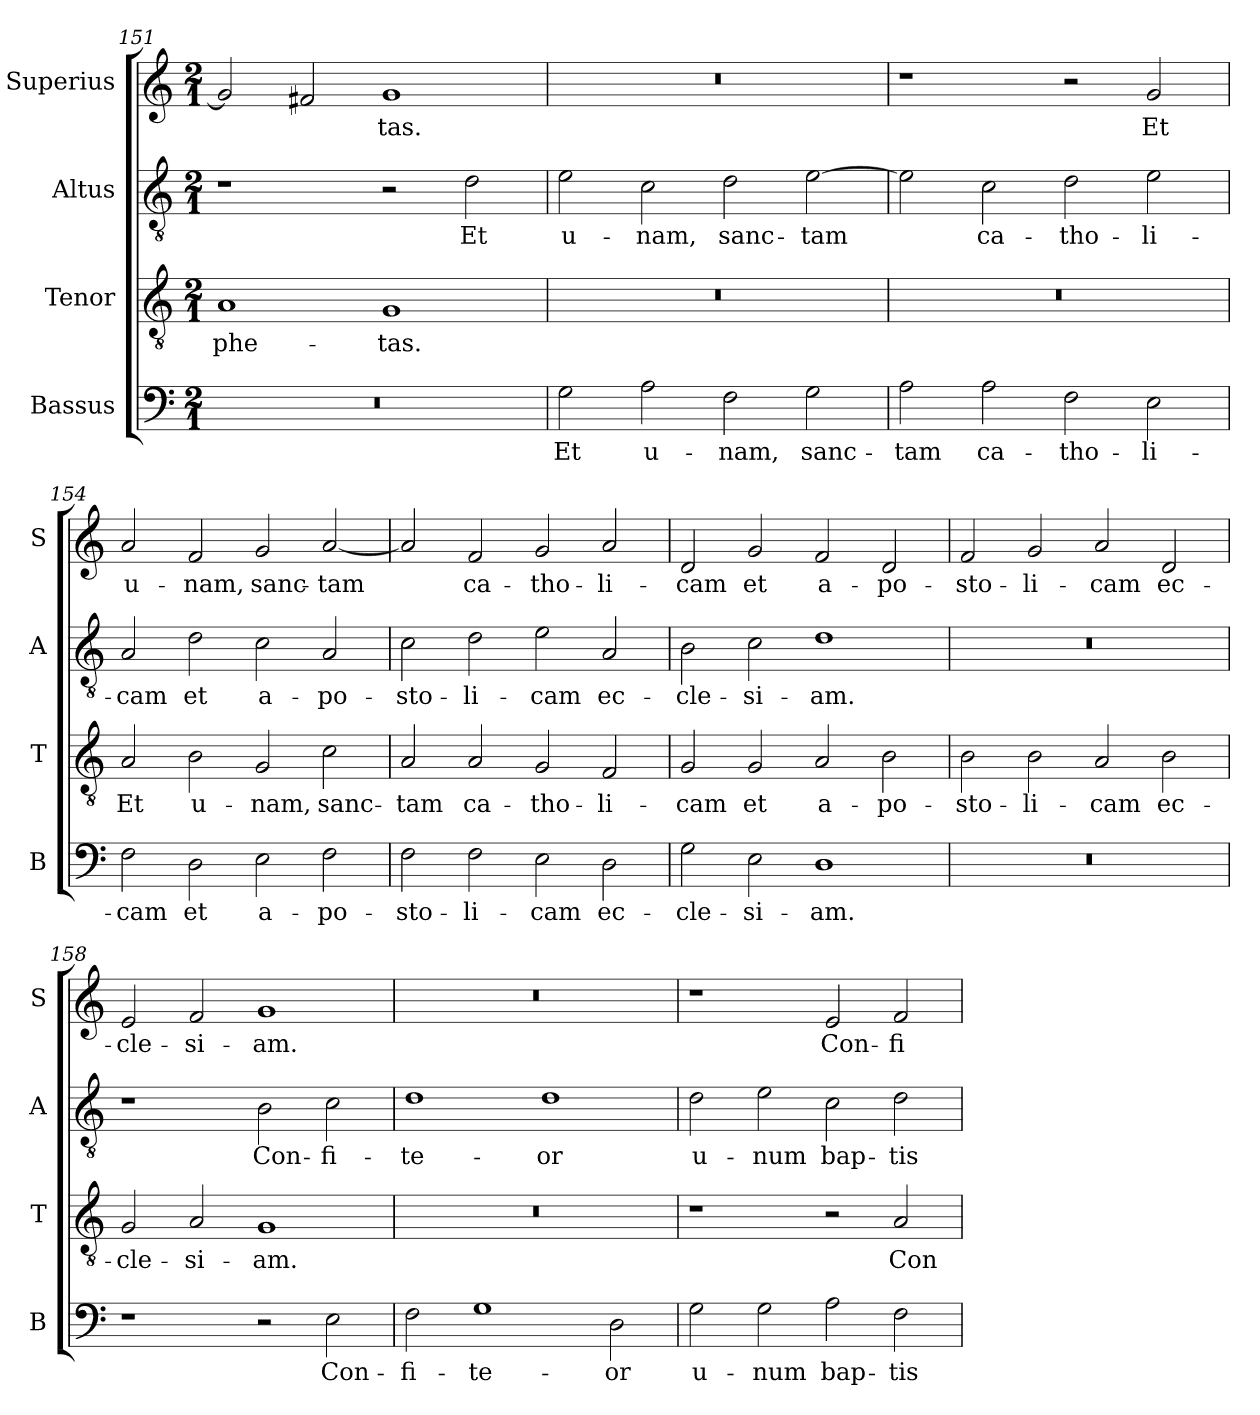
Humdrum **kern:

**kern	**text	**kern	**text	**kern	**text	**kern	**text
*part4	*part4	*part3	*part3	*part2	*part2	*part1	*part1
*staff4	*staff4	*staff3	*staff3	*staff2	*staff2	*staff1	*staff1
*I"Bassus	*	*I"Tenor	*	*I"Altus	*	*I"Superius	*
*I'B	*	*I'T	*	*I'A	*	*I'S	*
*clefF4	*	*clefGv2	*	*clefGv2	*	*clefG2	*
*k[]	*	*k[]	*	*k[]	*	*k[]	*
*M2/1	*	*M2/1	*	*M2/1	*	*M2/1	*
=151	=151	=151	=151	=151	=151	=151	=151
0r	.	1A	-phe-	1r	.	2g/]	.
.	.	.	.	.	.	2f#X/	.
.	.	1G	-tas.	2r	.	1g	-tas.
.	.	.	.	2d\	Et	.	.
=152	=152	=152	=152	=152	=152	=152	=152
2G\	Et	0r	.	2e\	u-	0r	.
2A\	u-	.	.	2c\	-nam,	.	.
2F\	-nam,	.	.	2d\	sanc-	.	.
2G\	sanc-	.	.	[2e\	-tam	.	.
=153	=153	=153	=153	=153	=153	=153	=153
2A\	-tam	0r	.	2e\]	.	1r	.
2A\	ca-	.	.	2c\	ca-	.	.
2F\	-tho-	.	.	2d\	-tho-	2r	.
2E\	-li-	.	.	2e\	-li-	2g/	Et
=154	=154	=154	=154	=154	=154	=154	=154
2F\	-cam	2A/	Et	2A/	-cam	2a/	u-
2D\	et	2B\	u-	2d\	et	2f/	-nam,
2E\	a-	2G/	-nam,	2c\	a-	2g/	sanc-
2F\	-po-	2c\	sanc-	2A/	-po-	[2a/	-tam
=155	=155	=155	=155	=155	=155	=155	=155
2F\	-sto-	2A/	-tam	2c\	-sto-	2a/]	.
2F\	-li-	2A/	ca-	2d\	-li-	2f/	ca-
2E\	-cam	2G/	-tho-	2e\	-cam	2g/	-tho-
2D\	ec-	2F/	-li-	2A/	ec-	2a/	-li-
=156	=156	=156	=156	=156	=156	=156	=156
2G\	-cle-	2G/	-cam	2B\	-cle-	2d/	-cam
2E\	-si-	2G/	et	2c\	-si-	2g/	et
1D	-am.	2A/	a-	1d	-am.	2f/	a-
.	.	2B\	-po-	.	.	2d/	-po-
=157	=157	=157	=157	=157	=157	=157	=157
0r	.	2B\	-sto-	0r	.	2f/	-sto-
.	.	2B\	-li-	.	.	2g/	-li-
.	.	2A/	-cam	.	.	2a/	-cam
.	.	2B\	ec-	.	.	2d/	ec-
=158	=158	=158	=158	=158	=158	=158	=158
1r	.	2G/	-cle-	1r	.	2e/	-cle-
.	.	2A/	-si-	.	.	2f/	-si-
2r	.	1G	-am.	2B\	Con-	1g	-am.
2E\	Con-	.	.	2c\	-fi-	.	.
=159	=159	=159	=159	=159	=159	=159	=159
2F\	-fi-	0r	.	1d	-te-	0r	.
1G	-te-	.	.	.	.	.	.
.	.	.	.	1d	-or	.	.
2D\	-or	.	.	.	.	.	.
=160	=160	=160	=160	=160	=160	=160	=160
2G\	u-	1r	.	2d\	u-	1r	.
2G\	-num	.	.	2e\	-num	.	.
2A\	bap-	2r	.	2c\	bap-	2e/	Con-
2F\	-tis-	2A/	Con-	2d\	-tis-	2f/	-fi-
=	=	=	=	=	=	=	=
*-	*-	*-	*-	*-	*-	*-	*-
